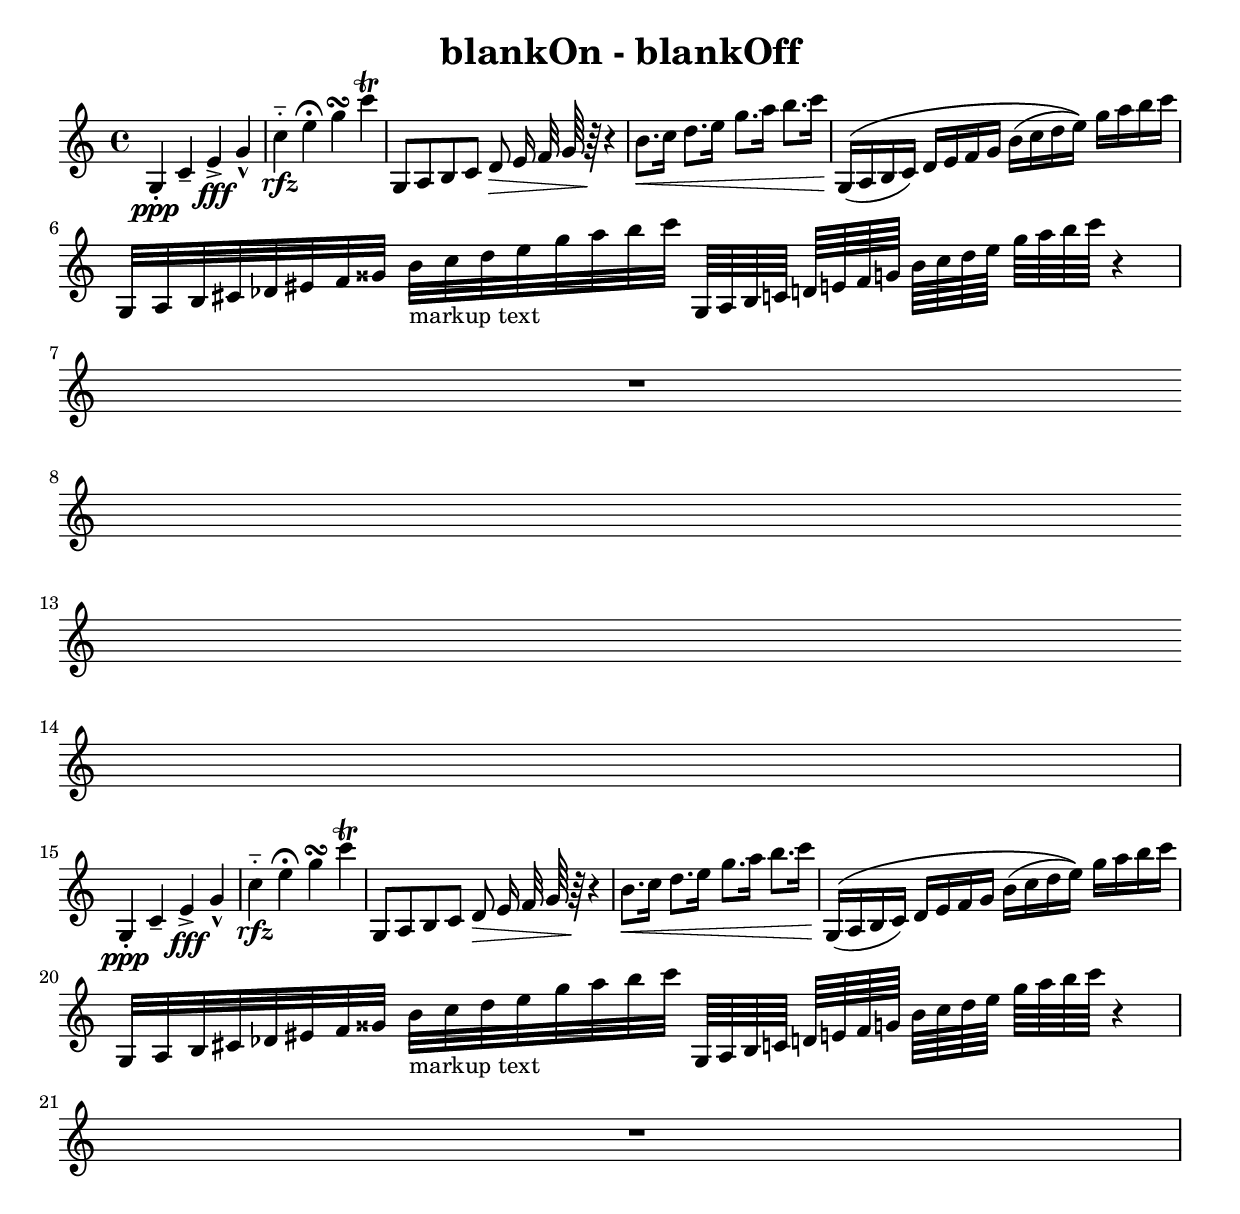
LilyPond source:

\version "2.4.6"
						\header{
title = "blankOn - blankOff"
						}%end header
blankOn = {
   \override NoteHead           #'transparent = ##t
   \override Stem               #'transparent = ##t
   \override Dots               #'transparent = ##t
   \override Beam               #'transparent = ##t
   \override Rest               #'transparent = ##t
   \override MultiMeasureRest   #'transparent = ##t
   \override Accidental         #'transparent = ##t
   \override Slur               #'transparent = ##t
   \override PhrasingSlur       #'transparent = ##t
   \override Hairpin            #'transparent = ##t
   \override TextScript         #'transparent = ##t
   \override Script             #'transparent = ##t
   \override DynamicText        #'transparent = ##t
%   \override BarLine            #'transparent = ##t % no effect
   \override Staff.BarLine      #'transparent = ##t % or Score
%   \override Score.BarLine      #'transparent = ##t % both act too soon
   \override NoteHead           #'no-ledgers  = ##t
%   \override Voice.LedgerLineSpanner  #'transparent = ##t
		}%end blankOn
blankOff = {
   \revert NoteHead           #'transparent
   \revert Stem               #'transparent
   \revert Dots               #'transparent
   \revert Beam               #'transparent
   \revert Rest               #'transparent
   \revert MultiMeasureRest   #'transparent
   \revert Accidental         #'transparent
   \revert Slur               #'transparent
   \revert PhrasingSlur       #'transparent
   \revert Hairpin            #'transparent
   \revert TextScript         #'transparent
   \revert Script             #'transparent
   \revert DynamicText        #'transparent
%   \revert BarLine            #'transparent
   \revert Staff.BarLine      #'transparent
%   \revert Score.BarLine      #'transparent
   \revert NoteHead           #'no-ledgers
%   \revert LedgerLineSpanner  #'transparent
		}%end blankOff
					NOTES =  {
				\relative c,{
	\clef treble \key bes \major 
f4-.\ppp bes-- d->\fff f-^ \noBreak bes-_\rfz d\fermata f\turn bes\trill \noBreak
f,,8 g a bes 
	\set Staff.autoBeaming = ##f
 c\decr d16  ees32 f64 r64\! r4
	\noBreak
	\set Staff.autoBeaming = ##t
a8.\cr bes16 c8. d16  f8. g16 a8. bes16\!
	\noBreak
f,,16 ( \( g a bes ) c d ees f  a ( bes c d ) \) f g a bes \break
f,,32 g a b  ces dis ees fisis  a
   _\markup {"markup text"}
    bes c d  f g a bes
f,,64 [ g a bes ] c [ d ees f ] a [ bes c  d ] f [ g a bes ] r4 R1 \break
				}%end relative
					}%end NOTES notes
						\score { %NOTES TREB
				 	 {
				\transpose bes c'' {
\NOTES
	\blankOn
\NOTES
	\blankOff
\NOTES
				}%end transpose
					}%end notes
				\layout{
textheight = 10.0\in
linewidth = 7.5\in
indent = 0.00\in

				}%end paper
						}%end score NOTES TREB

